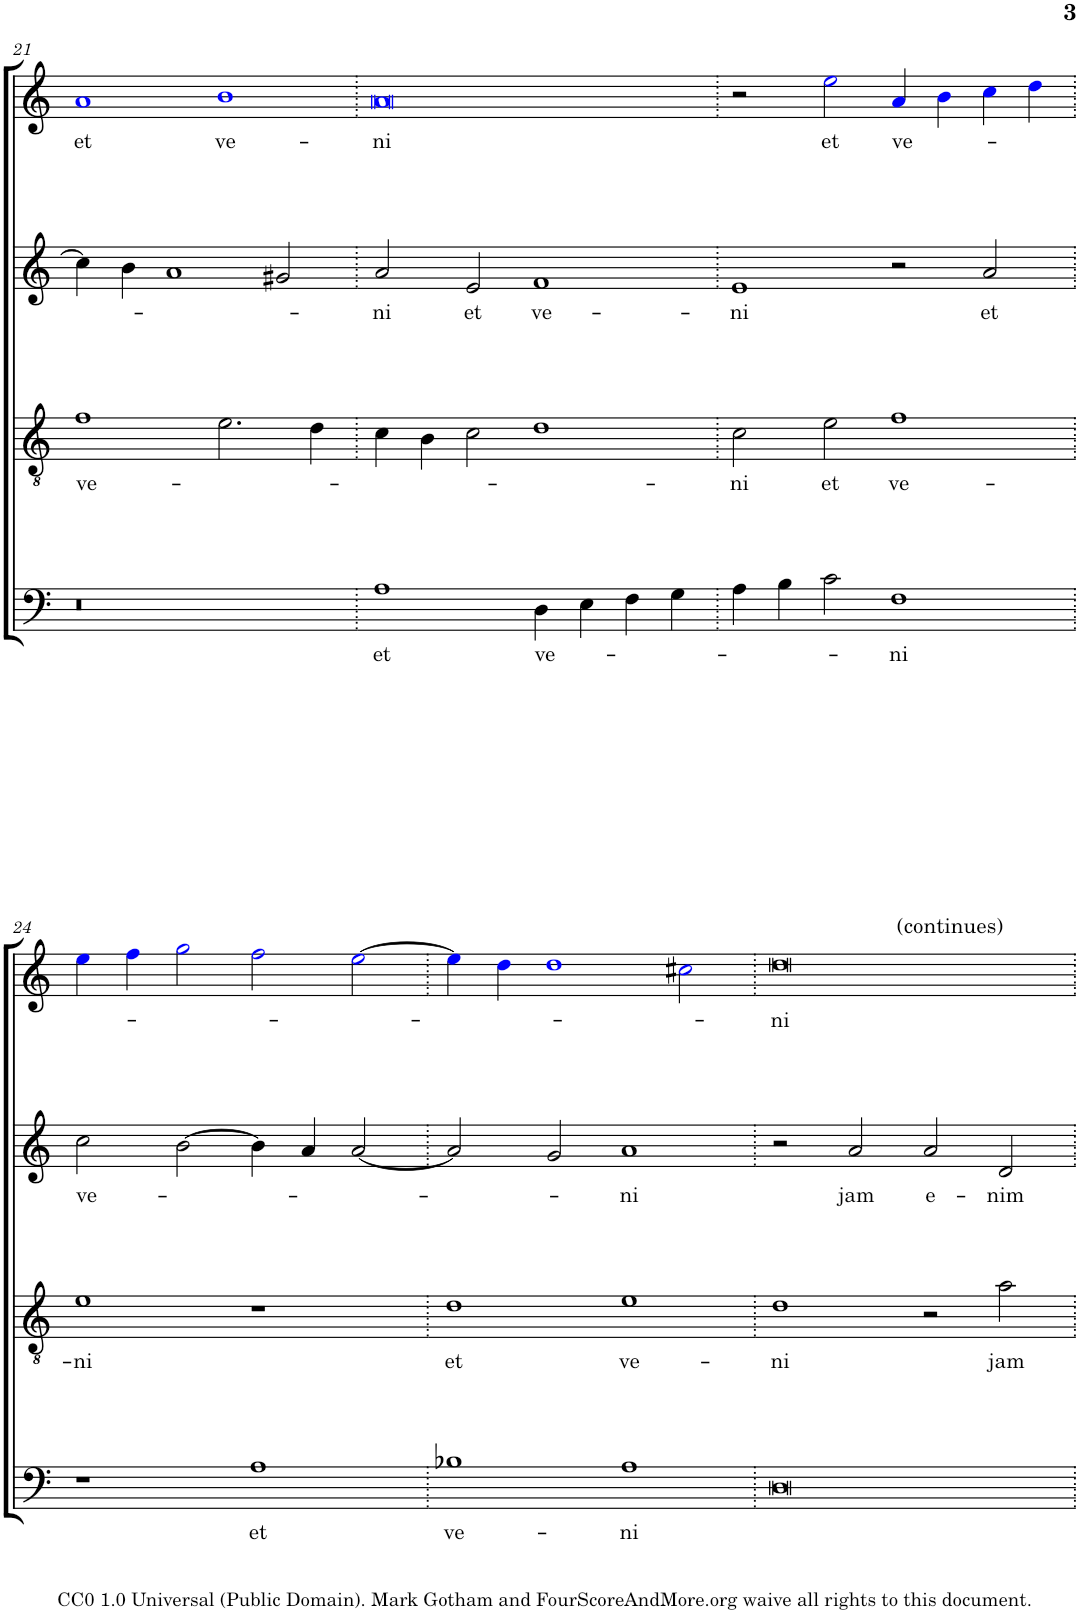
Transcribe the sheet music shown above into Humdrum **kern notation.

**kern	**text	**kern	**text	**kern	**text	**kern	**text
*part4	*part4	*part3	*part3	*part2	*part2	*part1	*part1
*staff4	*staff4	*staff3	*staff3	*staff2	*staff2	*staff1	*staff1
*I"Bass	*	*I"Tenor	*	*I"Alto	*	*I"Soprano	*
!!LO:PB:g=z
*clefF4	*	*clefGv2	*	*clefG2	*	*clefG2	*
*k[]	*	*k[]	*	*k[]	*	*k[]	*
*M4/2	*	*M4/2	*	*M4/2	*	*M4/2	*
=21	=21	=21	=21	=21	=21	=21	=21
!	!	!	!LO:LY:b	!	!	!	!LO:LY:b
0r	.	1f	ve-	4cc\]	.	1ai	et
.	.	.	.	4b\	.	.	.
.	.	.	.	1a	.	.	.
!	!	!	!	!	!	!	!LO:LY:b
.	.	2.e\	.	.	.	1bi	ve-
.	.	.	.	2g#X/	.	.	.
.	.	4d\	.	.	.	.	.
=22.	=22.	=22.	=22.	=22.	=22.	=22.	=22.
!	!LO:LY:b	!	!	!	!LO:LY:b	!	!LO:LY:b
1A	et	4c\	.	2a/	-ni	0ai	-ni
.	.	4B\	.	.	.	.	.
!	!	!	!	!	!LO:LY:b	!	!
.	.	2c\	.	2e/	et	.	.
!	!LO:LY:b	!	!	!	!LO:LY:b	!	!
4D\	ve-	1d	.	1f	ve-	.	.
4E\	.	.	.	.	.	.	.
4F\	.	.	.	.	.	.	.
4G\	.	.	.	.	.	.	.
=23.	=23.	=23.	=23.	=23.	=23.	=23.	=23.
!	!	!	!LO:LY:b	!	!LO:LY:b	!	!
4A\	.	2c\	-ni	1e	-ni	2r	.
4B\	.	.	.	.	.	.	.
!	!	!	!LO:LY:b	!	!	!	!LO:LY:b
2c\	.	2e\	et	.	.	2eei\	et
!	!LO:LY:b	!	!LO:LY:b	!	!	!	!LO:LY:b
1F	-ni	1f	ve-	2r	.	4ai/	ve-
.	.	.	.	.	.	4bi\	.
!	!	!	!	!	!LO:LY:b	!	!
.	.	.	.	2a/	et	4cci\	.
.	.	.	.	.	.	4ddi\	.
!!LO:LB:g=z
=24.	=24.	=24.	=24.	=24.	=24.	=24.	=24.
!	!	!	!LO:LY:b	!	!LO:LY:b	!	!
1r	.	1e	-ni	2cc\	ve-	4eei\	.
.	.	.	.	.	.	4ffi\	.
.	.	.	.	[>2b\	.	2ggi\	.
!	!LO:LY:b	!	!	!	!	!	!
1A	et	1r	.	4b\]	.	2ffi\	.
.	.	.	.	4a/	.	.	.
.	.	.	.	[<2a/	.	[>2eei\	.
=25.	=25.	=25.	=25.	=25.	=25.	=25.	=25.
!	!LO:LY:b	!	!LO:LY:b	!	!	!	!
1B-X	ve-	1d	et	2a/]	.	4eei\]	.
.	.	.	.	.	.	4ddi\	.
.	.	.	.	2g/	.	1ddi	.
!	!LO:LY:b	!	!LO:LY:b	!	!LO:LY:b	!	!
1A	-ni	1e	ve-	1a	-ni	.	.
.	.	.	.	.	.	2cc#Xi\	.
=26.	=26.	=26.	=26.	=26.	=26.	=26.	=26.
!	!	!	!	!	!	!LO:TX:a:t=(continues)	!
!	!	!	!LO:LY:b	!	!	!	!LO:LY:b
0D	.	1d	-ni	2r	.	0dd	-ni
!	!	!	!	!	!LO:LY:b	!	!
.	.	.	.	2a/	jam	.	.
!	!	!	!	!	!LO:LY:b	!	!
.	.	2r	.	2a/	e-	.	.
!	!	!	!LO:LY:b	!	!LO:LY:b	!	!
.	.	2a\	jam	2d/	-nim	.	.
=.	=.	=.	=.	=.	=.	=.	=.
*-	*-	*-	*-	*-	*-	*-	*-
